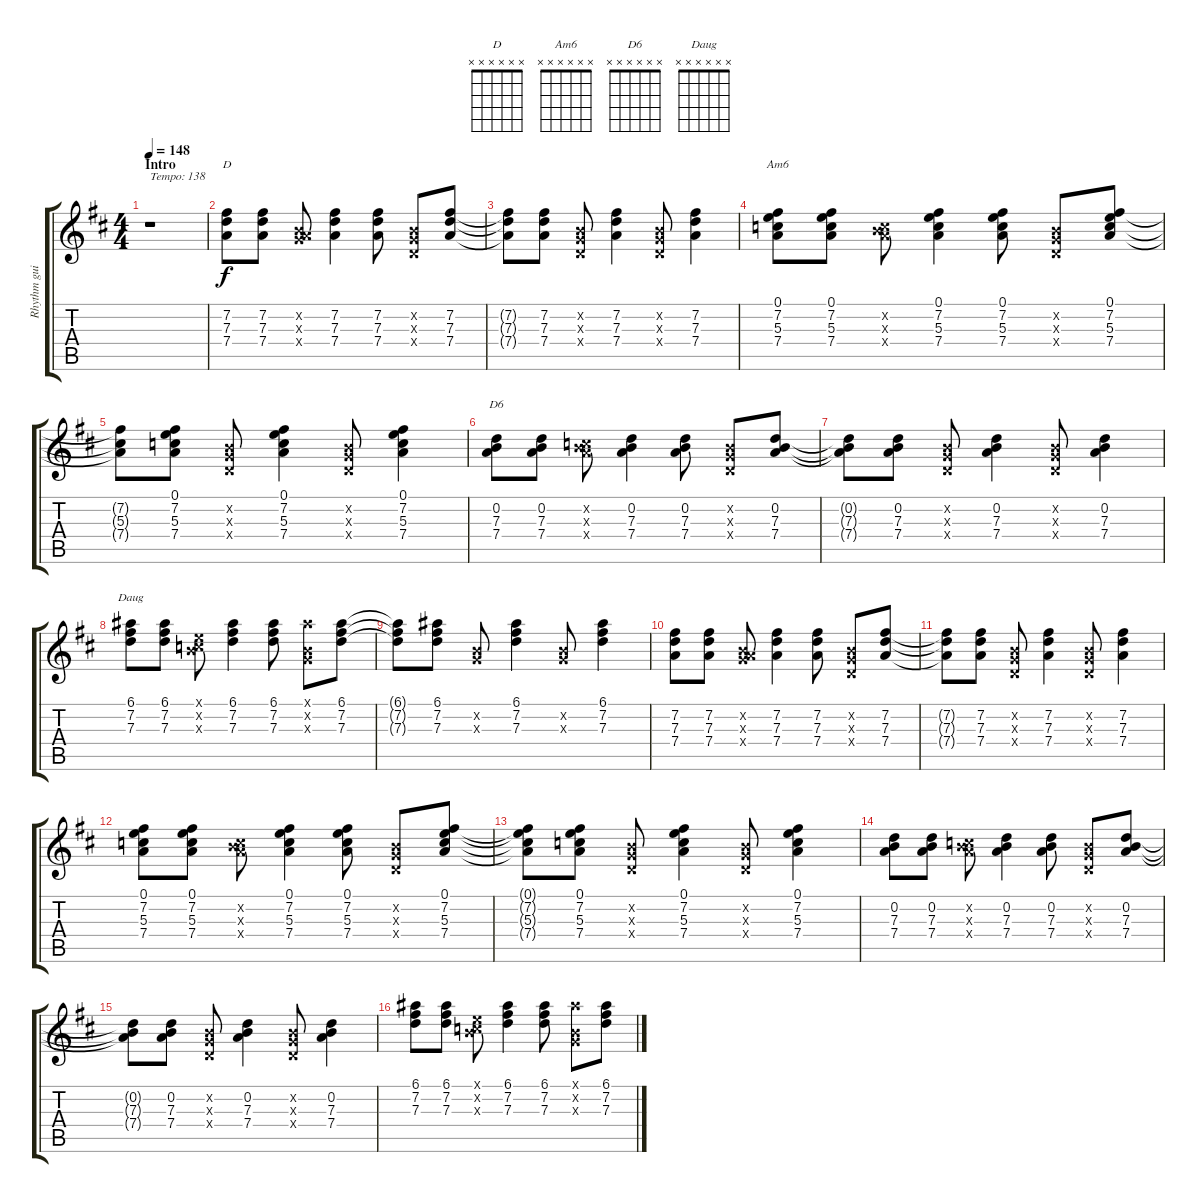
\track ("Rhythm guitar" "Rhythm gui") {instrument distortionguitar}
\staff {score tabs}
\tuning (E4 B3 G3 D3 A2 E2) {hide}
\chord ("D" x x x x x x)
\chord ("Am6" x x x x x x)
\chord ("D6" x x x x x x)
\chord ("Daug" x x x x x x)
\ts (4 4)
\section ("" "Intro")
\tempo 148
\tempo 138
\tempo 148
\clef g2
\ks d
r.1{txt "Tempo: 138" dy f instrument distortionguitar} |
(7.2 7.3 7.4).8{ch "D" volume 8 instrument electricguitarjazz} (7.2 7.3 7.4).8 (0.2{x} 0.3{x} 7.4{x}).8 (7.2 7.3 7.4).4 (7.2 7.3 7.4).8 (0.2{x} 0.3{x} 0.4{x}).8 (7.2 7.3 7.4).8 |
(7.2{t} 7.3{t} 7.4{t}).8{volume 8 instrument electricguitarjazz} (7.2 7.3 7.4).8 (0.2{x} 0.3{x} 0.4{x}).8 (7.2 7.3 7.4).4 (0.2{x} 0.3{x} 0.4{x}).8 (7.2 7.3 7.4).4 |
(0.1 7.2 5.3 7.4).8{ch "Am6" volume 8 instrument electricguitarjazz} (0.1 7.2 5.3 7.4).8 (0.2{x} 5.3{x} 7.4{x}).8 (0.1 7.2 5.3 7.4).4 (0.1 7.2 5.3 7.4).8 (0.2{x} 0.3{x} 0.4{x}).8 (0.1 7.2 5.3 7.4).8 |
(7.2{t} 5.3{t} 7.4{t}).8{volume 8 instrument electricguitarjazz} (0.1 7.2 5.3 7.4).8 (0.2{x} 0.3{x} 0.4{x}).8 (0.1 7.2 5.3 7.4).4 (0.2{x} 0.3{x} 0.4{x}).8 (0.1 7.2 5.3 7.4).4 |
(0.2 7.3 7.4).8{ch "D6" volume 8 instrument electricguitarjazz} (0.2 7.3 7.4).8 (0.2{x} 5.3{x} 7.4{x}).8 (0.2 7.3 7.4).4 (0.2 7.3 7.4).8 (0.2{x} 0.3{x} 0.4{x}).8 (0.2 7.3 7.4).8 |
(0.2{t} 7.3{t} 7.4{t}).8{volume 8 instrument electricguitarjazz} (0.2 7.3 7.4).8 (0.2{x} 0.3{x} 0.4{x}).8 (0.2 7.3 7.4).4 (0.2{x} 0.3{x} 0.4{x}).8 (0.2 7.3 7.4).4 |
(6.1 7.2 7.3).8{ch "Daug" volume 8 instrument electricguitarjazz} (6.1 7.2 7.3).8 (0.1{x} 0.2{x} 5.3{x}).8 (6.1 7.2 7.3).4 (6.1 7.2 7.3).8 (6.1{x} 0.2{x} 0.3{x}).8 (6.1 7.2 7.3).8 |
(6.1{t} 7.2{t} 7.3{t}).8{volume 8 instrument electricguitarjazz} (6.1 7.2 7.3).8 (0.2{x} 0.3{x}).8 (6.1 7.2 7.3).4 (0.2{x} 0.3{x}).8 (6.1 7.2 7.3).4 |
(7.2 7.3 7.4).8{volume 10 instrument electricguitarjazz} (7.2 7.3 7.4).8 (0.2{x} 0.3{x} 7.4{x}).8 (7.2 7.3 7.4).4 (7.2 7.3 7.4).8 (0.2{x} 0.3{x} 0.4{x}).8 (7.2 7.3 7.4).8 |
(7.2{t} 7.3{t} 7.4{t}).8{volume 10 instrument electricguitarjazz} (7.2 7.3 7.4).8 (0.2{x} 0.3{x} 0.4{x}).8 (7.2 7.3 7.4).4 (0.2{x} 0.3{x} 0.4{x}).8 (7.2 7.3 7.4).4 |
(0.1 7.2 5.3 7.4).8{volume 10 instrument electricguitarjazz} (0.1 7.2 5.3 7.4).8 (0.2{x} 5.3{x} 7.4{x}).8 (0.1 7.2 5.3 7.4).4 (0.1 7.2 5.3 7.4).8 (0.2{x} 0.3{x} 0.4{x}).8 (0.1 7.2 5.3 7.4).8 |
(0.1{t} 7.2{t} 5.3{t} 7.4{t}).8{volume 10 instrument electricguitarjazz} (0.1 7.2 5.3 7.4).8 (0.2{x} 0.3{x} 0.4{x}).8 (0.1 7.2 5.3 7.4).4 (0.2{x} 0.3{x} 0.4{x}).8 (0.1 7.2 5.3 7.4).4 |
(0.2 7.3 7.4).8{volume 10 instrument electricguitarjazz} (0.2 7.3 7.4).8 (0.2{x} 5.3{x} 7.4{x}).8 (0.2 7.3 7.4).4 (0.2 7.3 7.4).8 (0.2{x} 0.3{x} 0.4{x}).8 (0.2 7.3 7.4).8 |
(0.2{t} 7.3{t} 7.4{t}).8{volume 10 instrument electricguitarjazz} (0.2 7.3 7.4).8 (0.2{x} 0.3{x} 0.4{x}).8 (0.2 7.3 7.4).4 (0.2{x} 0.3{x} 0.4{x}).8 (0.2 7.3 7.4).4 |
(6.1 7.2 7.3).8{volume 10 instrument electricguitarjazz} (6.1 7.2 7.3).8 (0.1{x} 0.2{x} 5.3{x}).8 (6.1 7.2 7.3).4 (6.1 7.2 7.3).8 (6.1{x} 0.2{x} 0.3{x}).8 (6.1 7.2 7.3).8
